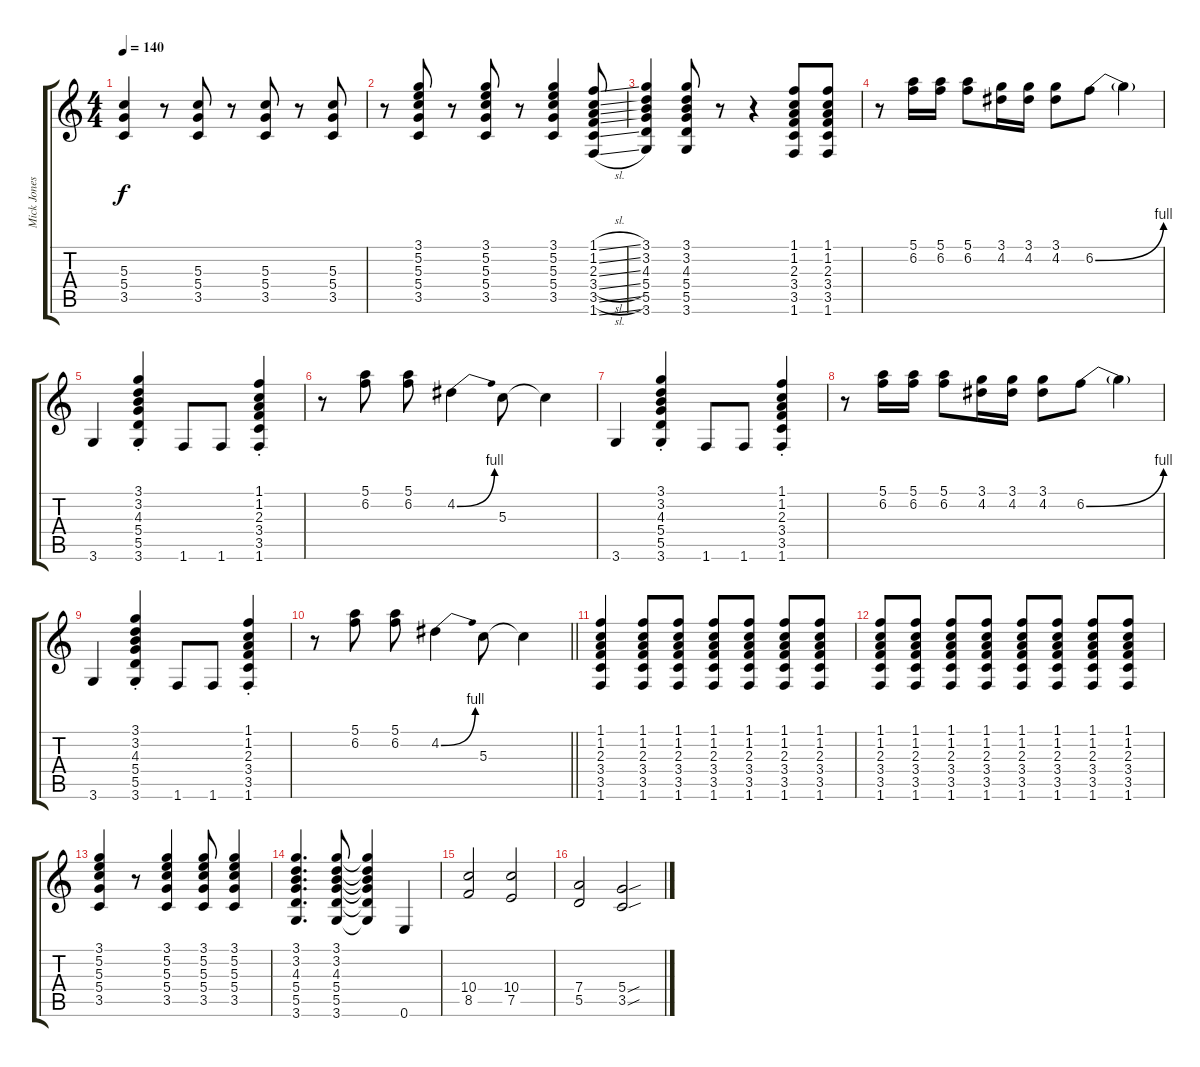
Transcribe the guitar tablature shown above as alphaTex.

\track ("Mick Jones" "Mick Jones") {instrument distortionguitar}
\staff {score tabs}
\tuning (E4 B3 G3 D3 A2 E2) {hide}
\ts (4 4)
\tempo 140
\clef g2
\ks c
(5.3 5.4 3.5).4{dy f} r.8 (5.3 5.4 3.5).8 r.8 (5.3 5.4 3.5).8 r.8 (5.3 5.4 3.5).8 |
r.8 (3.1 5.2 5.3 5.4 3.5).8 r.8 (3.1 5.2 5.3 5.4 3.5).8 r.8 (3.1 5.2 5.3 5.4 3.5).4 (1.1{sl} 1.2{sl} 2.3{sl} 3.4{sl} 3.5{sl} 1.6{sl}).8 |
(3.1 3.2 4.3 5.4 5.5 3.6).4 (3.1 3.2 4.3 5.4 5.5 3.6).8 r.8 r.4 (1.1 1.2 2.3 3.4 3.5 1.6).8 (1.1 1.2 2.3 3.4 3.5 1.6).8 |
r.8 (5.1 6.2).16 (5.1 6.2).16 (5.1 6.2).8 (3.1 4.2).16 (3.1 4.2).16 (3.1 4.2).8 6.2{be (bend 0 0 60 4)}.8 6.2{t}.4 |
3.6.4 (3.1{st} 3.2{st} 4.3{st} 5.4{st} 5.5{st} 3.6{st}).4 1.6.8 1.6.8 (1.1{st} 1.2{st} 2.3{st} 3.4{st} 3.5{st} 1.6{st}).4 |
r.8 (5.1 6.2).8 (5.1 6.2).8 4.2{be (bend 0 0 60 4)}.4 5.3.8 5.3{t}.4 |
3.6.4 (3.1{st} 3.2{st} 4.3{st} 5.4{st} 5.5{st} 3.6{st}).4 1.6.8 1.6.8 (1.1{st} 1.2{st} 2.3{st} 3.4{st} 3.5{st} 1.6{st}).4 |
r.8 (5.1 6.2).16 (5.1 6.2).16 (5.1 6.2).8 (3.1 4.2).16 (3.1 4.2).16 (3.1 4.2).8 6.2{be (bend 0 0 60 4)}.8 6.2{t}.4 |
3.6.4 (3.1{st} 3.2{st} 4.3{st} 5.4{st} 5.5{st} 3.6{st}).4 1.6.8 1.6.8 (1.1{st} 1.2{st} 2.3{st} 3.4{st} 3.5{st} 1.6{st}).4 |
\barLineRight lightlight
r.8 (5.1 6.2).8 (5.1 6.2).8 4.2{be (bend 0 0 60 4)}.4 5.3.8 5.3{t}.4 |
(1.1 1.2 2.3 3.4 3.5 1.6).4 (1.1 1.2 2.3 3.4 3.5 1.6).8 (1.1 1.2 2.3 3.4 3.5 1.6).8 (1.1 1.2 2.3 3.4 3.5 1.6).8 (1.1 1.2 2.3 3.4 3.5 1.6).8 (1.1 1.2 2.3 3.4 3.5 1.6).8 (1.1 1.2 2.3 3.4 3.5 1.6).8 |
(1.1 1.2 2.3 3.4 3.5 1.6).8 (1.1 1.2 2.3 3.4 3.5 1.6).8 (1.1 1.2 2.3 3.4 3.5 1.6).8 (1.1 1.2 2.3 3.4 3.5 1.6).8 (1.1 1.2 2.3 3.4 3.5 1.6).8 (1.1 1.2 2.3 3.4 3.5 1.6).8 (1.1 1.2 2.3 3.4 3.5 1.6).8 (1.1 1.2 2.3 3.4 3.5 1.6).8 |
(3.1 5.2 5.3 5.4 3.5).4 r.8 (3.1 5.2 5.3 5.4 3.5).4 (3.1 5.2 5.3 5.4 3.5).8 (3.1 5.2 5.3 5.4 3.5).4 |
(3.1 3.2 4.3 5.4 5.5 3.6).4{d} (3.1 3.2 4.3 5.4 5.5 3.6).8 (3.1{t} 3.2{t} 4.3{t} 5.4{t} 5.5{t} 3.6{t}).4 0.6.4 |
(10.4 8.5).2 (10.4 7.5).2 |
(7.4 5.5).2 (5.4{sou} 3.5{sou}).2
